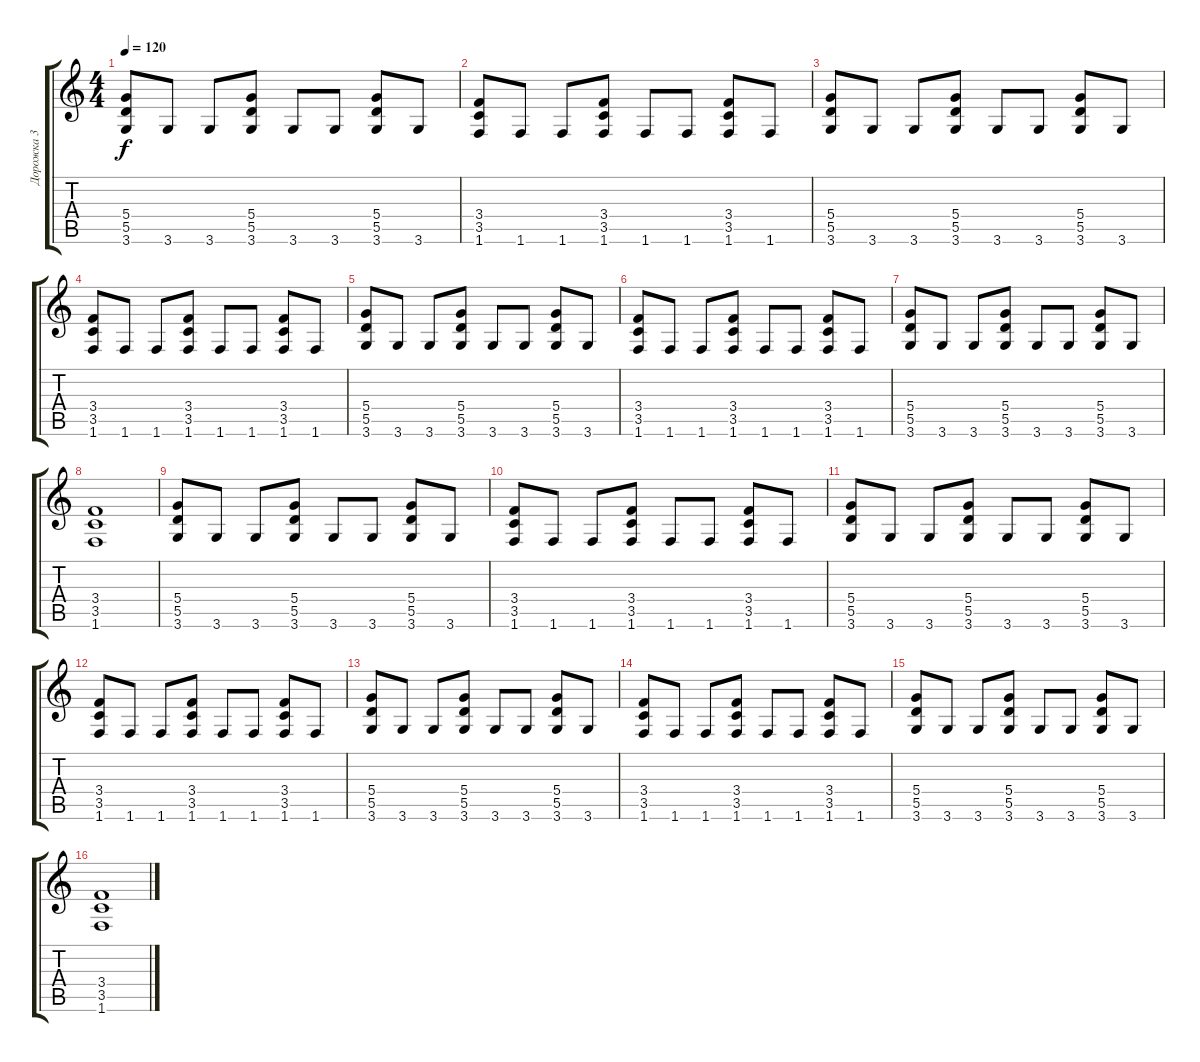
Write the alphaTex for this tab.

\track ("Дорожка 3" "Дорожка 3") {instrument distortionguitar}
\staff {score tabs}
\tuning (E4 B3 G3 D3 A2 E2) {hide}
\ts (4 4)
\tempo 120
\clef g2
\ks c
(5.4 5.5 3.6).8{dy f} 3.6.8 3.6.8 (5.4 5.5 3.6).8 3.6.8 3.6.8 (5.4 5.5 3.6).8 3.6.8 |
(3.4 3.5 1.6).8 1.6.8 1.6.8 (3.4 3.5 1.6).8 1.6.8 1.6.8 (3.4 3.5 1.6).8 1.6.8 |
(5.4 5.5 3.6).8 3.6.8 3.6.8 (5.4 5.5 3.6).8 3.6.8 3.6.8 (5.4 5.5 3.6).8 3.6.8 |
(3.4 3.5 1.6).8 1.6.8 1.6.8 (3.4 3.5 1.6).8 1.6.8 1.6.8 (3.4 3.5 1.6).8 1.6.8 |
(5.4 5.5 3.6).8 3.6.8 3.6.8 (5.4 5.5 3.6).8 3.6.8 3.6.8 (5.4 5.5 3.6).8 3.6.8 |
(3.4 3.5 1.6).8 1.6.8 1.6.8 (3.4 3.5 1.6).8 1.6.8 1.6.8 (3.4 3.5 1.6).8 1.6.8 |
(5.4 5.5 3.6).8 3.6.8 3.6.8 (5.4 5.5 3.6).8 3.6.8 3.6.8 (5.4 5.5 3.6).8 3.6.8 |
(3.4 3.5 1.6).1 |
(5.4 5.5 3.6).8 3.6.8 3.6.8 (5.4 5.5 3.6).8 3.6.8 3.6.8 (5.4 5.5 3.6).8 3.6.8 |
(3.4 3.5 1.6).8 1.6.8 1.6.8 (3.4 3.5 1.6).8 1.6.8 1.6.8 (3.4 3.5 1.6).8 1.6.8 |
(5.4 5.5 3.6).8 3.6.8 3.6.8 (5.4 5.5 3.6).8 3.6.8 3.6.8 (5.4 5.5 3.6).8 3.6.8 |
(3.4 3.5 1.6).8 1.6.8 1.6.8 (3.4 3.5 1.6).8 1.6.8 1.6.8 (3.4 3.5 1.6).8 1.6.8 |
(5.4 5.5 3.6).8 3.6.8 3.6.8 (5.4 5.5 3.6).8 3.6.8 3.6.8 (5.4 5.5 3.6).8 3.6.8 |
(3.4 3.5 1.6).8 1.6.8 1.6.8 (3.4 3.5 1.6).8 1.6.8 1.6.8 (3.4 3.5 1.6).8 1.6.8 |
(5.4 5.5 3.6).8 3.6.8 3.6.8 (5.4 5.5 3.6).8 3.6.8 3.6.8 (5.4 5.5 3.6).8 3.6.8 |
(3.4 3.5 1.6).1
